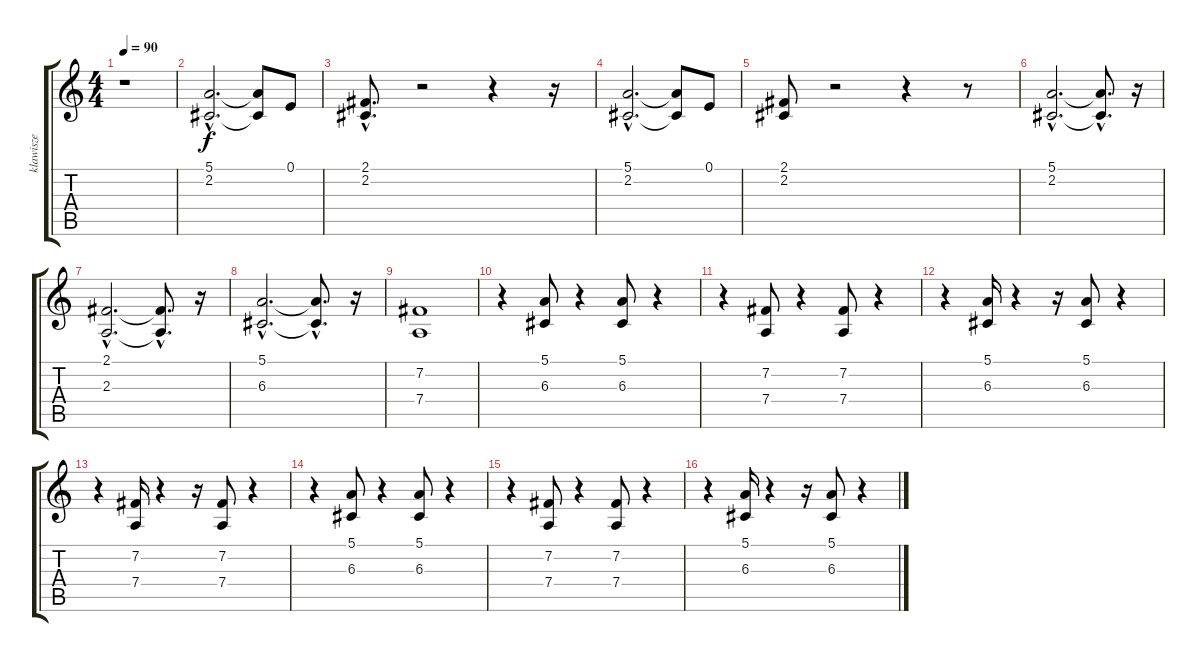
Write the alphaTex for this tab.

\track ("klawisze" "klawisze") {instrument rockorgan}
\staff {score tabs}
\tuning (E4 B3 G3 D3 A2 E2) {hide}
\ts (4 4)
\tempo 90
\clef g2
\ks c
r.1{dy f instrument rockorgan} |
(5.1{hac} 2.2{hac}).2{d} (5.1{t} 2.2{t}).8 0.1.8 |
(2.1{hac} 2.2{hac}).8{d} r.2 r.4 r.16 |
(5.1{hac} 2.2{hac}).2{d} (5.1{t} 2.2{t}).8 0.1.8 |
(2.1 2.2).8 r.2 r.4 r.8 |
(5.1{hac} 2.2{hac}).2{d} (5.1{hac t} 2.2{hac t}).8{d} r.16 |
(2.1{hac} 2.3{hac}).2{d} (2.1{hac t} 2.3{hac t}).8{d} r.16 |
(5.1{hac} 6.3{hac}).2{d} (5.1{hac t} 6.3{hac t}).8{d} r.16 |
(7.2 7.4).1 |
r.4 (5.1 6.3).8 r.4 (5.1 6.3).8 r.4 |
r.4 (7.2 7.4).8 r.4 (7.2 7.4).8 r.4 |
r.4 (5.1 6.3).16 r.4 r.16 (5.1 6.3).8 r.4 |
r.4 (7.2 7.4).16 r.4 r.16 (7.2 7.4).8 r.4 |
r.4 (5.1 6.3).8 r.4 (5.1 6.3).8 r.4 |
r.4 (7.2 7.4).8 r.4 (7.2 7.4).8 r.4 |
r.4 (5.1 6.3).16 r.4 r.16 (5.1 6.3).8 r.4
